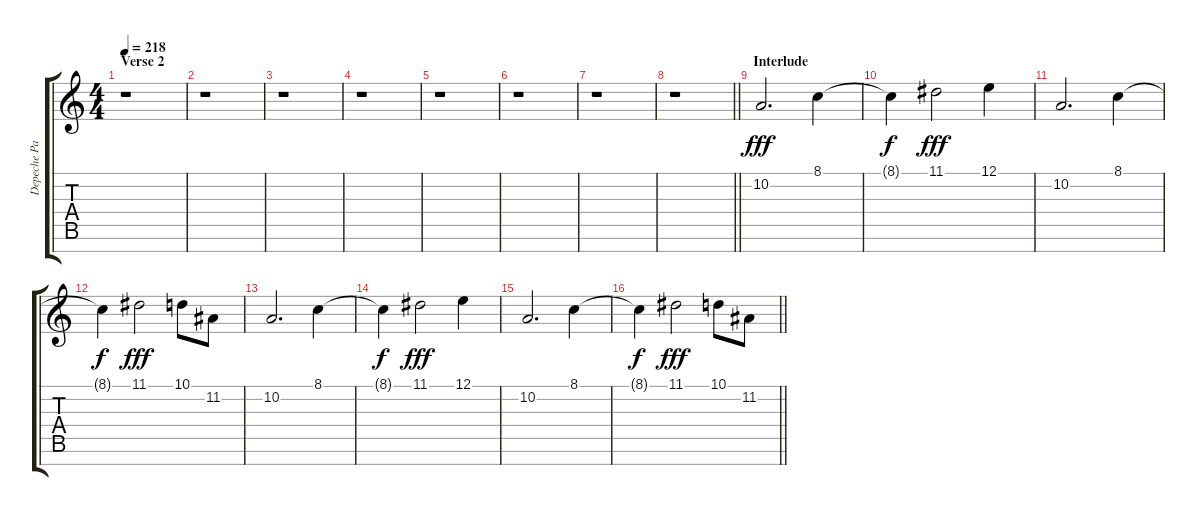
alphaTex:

\track ("Depeche Pad" "Depeche Pa") {instrument pad7halo}
\staff {score tabs}
\tuning (E4 B3 G3 D3 A2 E2 B1) {hide}
\ts (4 4)
\section ("" "Verse 2")
\tempo 218
\clef g2
\ks c
r.1{dy fff} |
r.1 |
r.1 |
r.1 |
r.1 |
r.1 |
r.1 |
\barLineRight lightlight
r.1 |
\section ("" "Interlude")
10.2.2{d} 8.1.4 |
8.1{t}.4{dy f} 11.1.2{dy fff} 12.1.4 |
10.2.2{d} 8.1.4 |
8.1{t}.4{dy f} 11.1.2{dy fff} 10.1.8 11.2.8 |
10.2.2{d} 8.1.4 |
8.1{t}.4{dy f} 11.1.2{dy fff} 12.1.4 |
10.2.2{d} 8.1.4 |
\barLineRight lightlight
8.1{t}.4{dy f} 11.1.2{dy fff} 10.1.8 11.2.8
